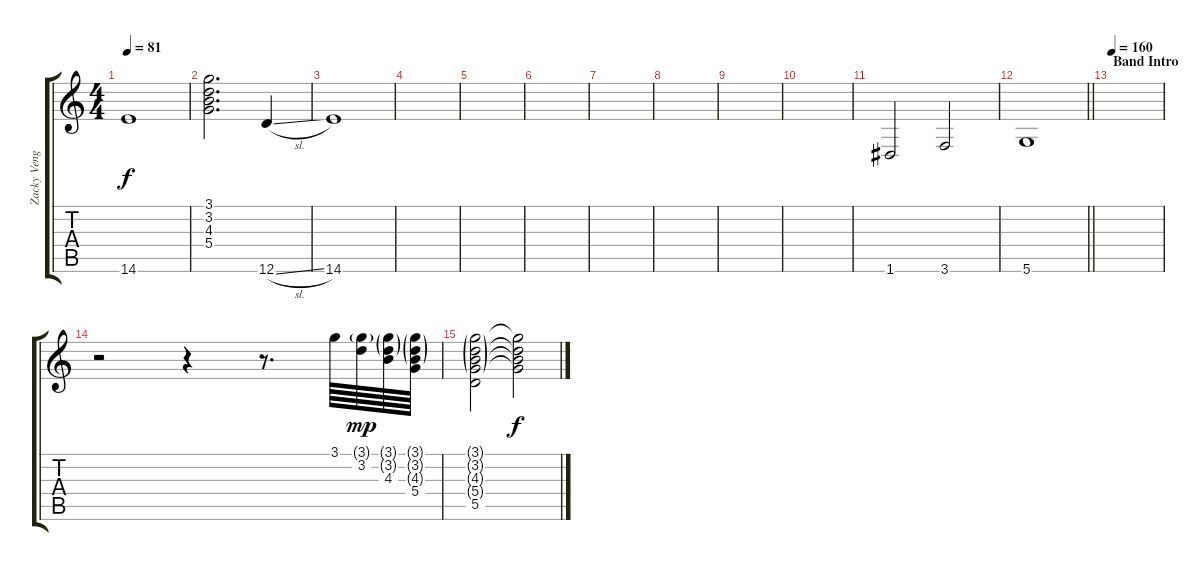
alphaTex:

\track ("Zacky Vengeance Acoustic" "Zacky Veng") {instrument acousticguitarsteel}
\staff {score tabs}
\tuning (E4 B3 G3 D3 A2 D2) {hide}
\ts (4 4)
\tempo 81
\clef g2
\ks c
14.6.1{dy f} |
(3.1{t} 3.2{t} 4.3{t} 5.4{t}).2{d} 12.6{sl}.4 |
14.6.1 |
|
|
|
|
|
|
|
1.6.2 3.6.2 |
\barLineRight lightlight
5.6.1 |
\section ("" "Band Intro")
\tempo 160
|
r.2 r.4 r.8{d} 3.1.64 (3.1{g} 3.2).64{dy mp} (3.1{g} 3.2{g} 4.3).64 (3.1{g} 3.2{g} 4.3{g} 5.4).64 |
(3.1{g} 3.2{g} 4.3{g} 5.4{g} 5.5).2 (3.1{t} 3.2{t} 4.3{t} 5.4{t}).2{dy f}
